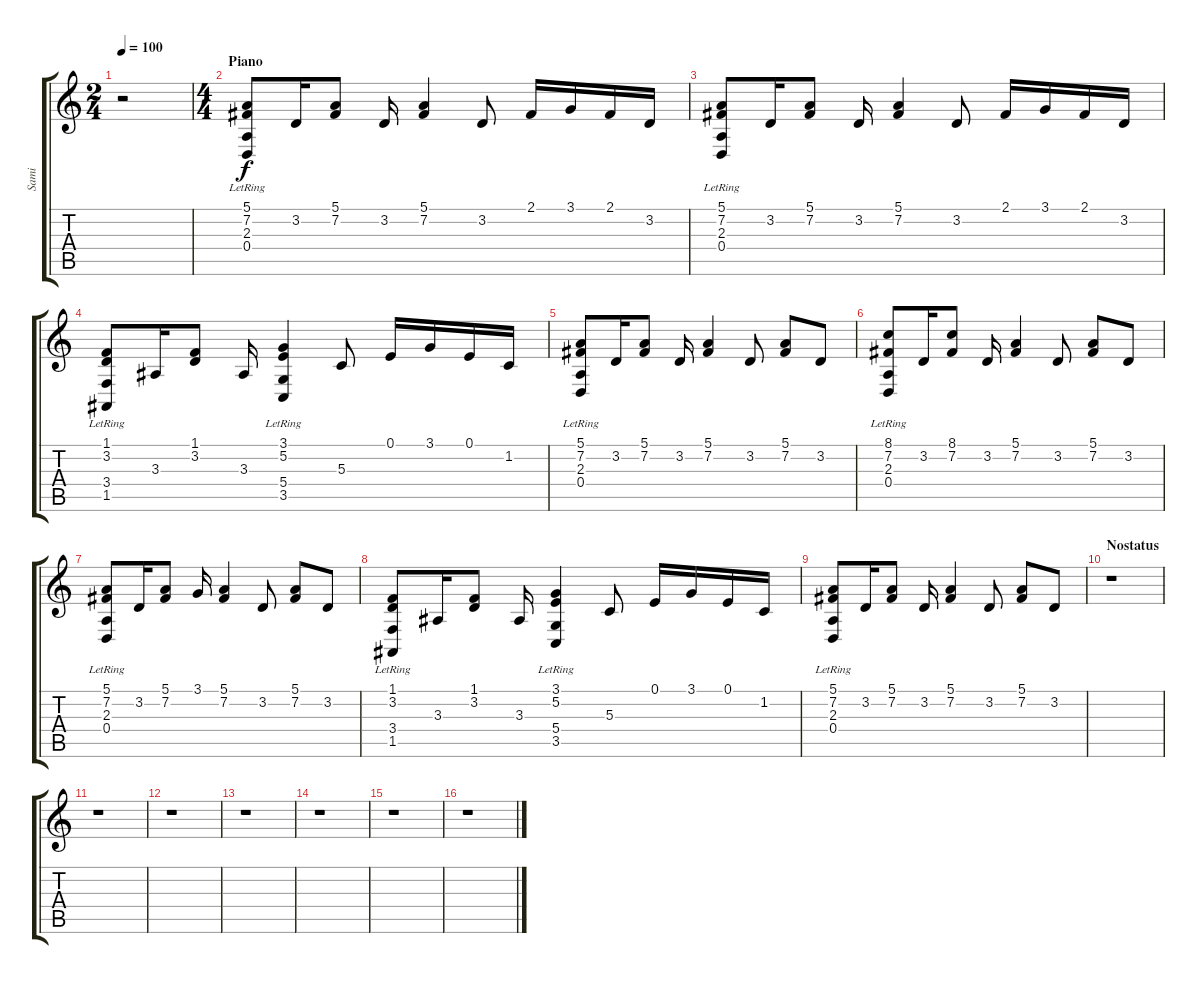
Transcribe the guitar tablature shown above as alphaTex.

\track ("Sami" "Sami") {instrument brightacousticpiano}
\staff {score tabs}
\tuning (E4 B3 G3 D3 A2 E2) {hide}
\ts (2 4)
\tempo 100
\clef g2
\ks c
r.2{dy mf} |
\ts (4 4)
\section ("" "Piano")
(5.1 7.2 2.3{lr} 0.4{lr}).8{dy f} 3.2.16 (5.1 7.2).8 3.2.16 (5.1 7.2).4 3.2.8 2.1.16 3.1.16 2.1.16 3.2.16 |
(5.1 7.2 2.3{lr} 0.4{lr}).8 3.2.16 (5.1 7.2).8 3.2.16 (5.1 7.2).4 3.2.8 2.1.16 3.1.16 2.1.16 3.2.16 |
(1.1 3.2 3.4{lr} 1.5{lr}).8 3.3.16 (1.1 3.2).8 3.3.16 (3.1 5.2 5.4{lr} 3.5{lr}).4 5.3.8 0.1.16 3.1.16 0.1.16 1.2.16 |
(5.1 7.2 2.3{lr} 0.4{lr}).8 3.2.16 (5.1 7.2).8 3.2.16 (5.1 7.2).4 3.2.8 (5.1 7.2).8 3.2.8 |
(8.1 7.2 2.3{lr} 0.4{lr}).8 3.2.16 (8.1 7.2).8 3.2.16 (5.1 7.2).4 3.2.8 (5.1 7.2).8 3.2.8 |
(5.1 7.2 2.3{lr} 0.4{lr}).8 3.2.16 (5.1 7.2).8 3.1.16 (5.1 7.2).4 3.2.8 (5.1 7.2).8 3.2.8 |
(1.1 3.2 3.4{lr} 1.5{lr}).8 3.3.16 (1.1 3.2).8 3.3.16 (3.1 5.2 5.4{lr} 3.5{lr}).4 5.3.8 0.1.16 3.1.16 0.1.16 1.2.16 |
(5.1 7.2 2.3{lr} 0.4{lr}).8 3.2.16 (5.1 7.2).8 3.2.16 (5.1 7.2).4 3.2.8 (5.1 7.2).8 3.2.8 |
\section ("" "Nostatus")
r.1 |
r.1 |
r.1 |
r.1 |
r.1 |
r.1 |
r.1
